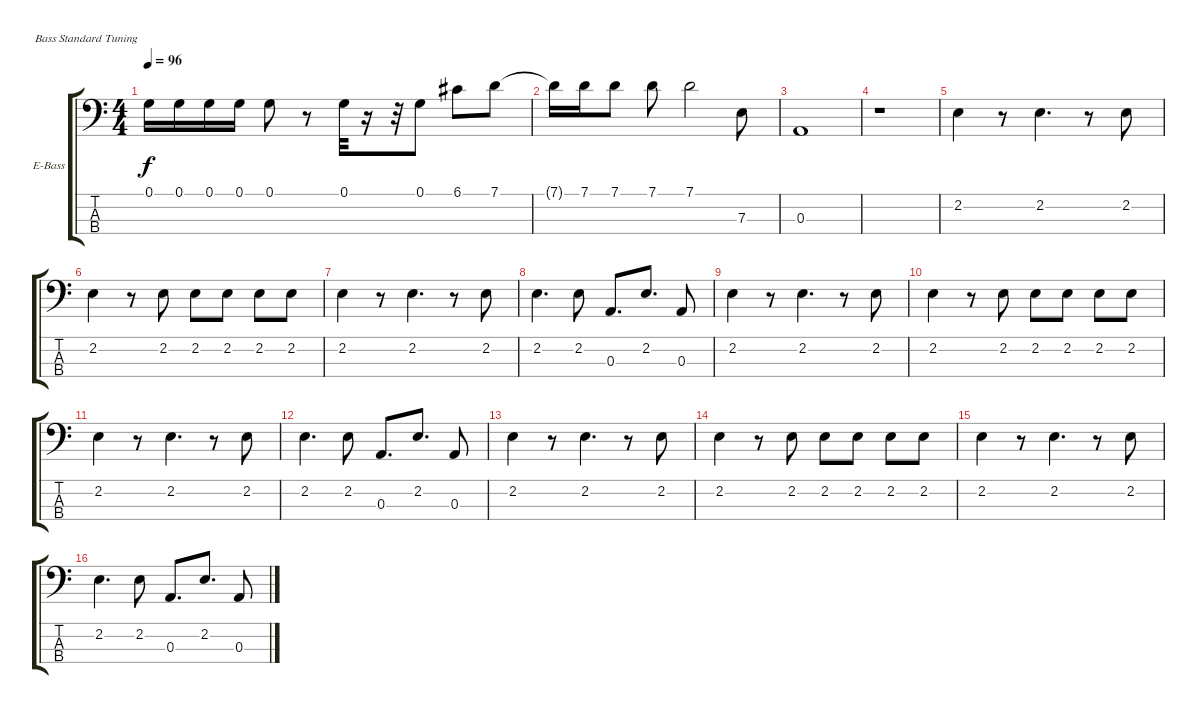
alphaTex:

\bracketExtendMode groupsimilarinstruments
\firstSystemTrackNameOrientation horizontal
\otherSystemsTrackNameOrientation horizontal
\track ("Bass" "E-Bass") {instrument electricbassfinger}
\staff {score tabs}
\tuning (G2 D2 A1 E1)
\ts (4 4)
\tempo 96
\clef f4
\ks c
0.1.16{dy f} 0.1.16 0.1.16 0.1.16 0.1.8 r.8 0.1.32 r.16 r.32 0.1.8 6.1.8 7.1.8 |
7.1{t}.16 7.1.16 7.1.8 7.1.8 7.1.2 7.3.8 |
0.3.1 |
r.1 |
2.2.4 r.8 2.2.4{d} r.8 2.2.8 |
2.2.4 r.8 2.2.8 2.2.8 2.2.8 2.2.8 2.2.8 |
2.2.4 r.8 2.2.4{d} r.8 2.2.8 |
2.2.4{d} 2.2.8 0.3.8{d} 2.2.8{d} 0.3.8 |
2.2.4 r.8 2.2.4{d} r.8 2.2.8 |
2.2.4 r.8 2.2.8 2.2.8 2.2.8 2.2.8 2.2.8 |
2.2.4 r.8 2.2.4{d} r.8 2.2.8 |
2.2.4{d} 2.2.8 0.3.8{d} 2.2.8{d} 0.3.8 |
2.2.4 r.8 2.2.4{d} r.8 2.2.8 |
2.2.4 r.8 2.2.8 2.2.8 2.2.8 2.2.8 2.2.8 |
2.2.4 r.8 2.2.4{d} r.8 2.2.8 |
2.2.4{d} 2.2.8 0.3.8{d} 2.2.8{d} 0.3.8
